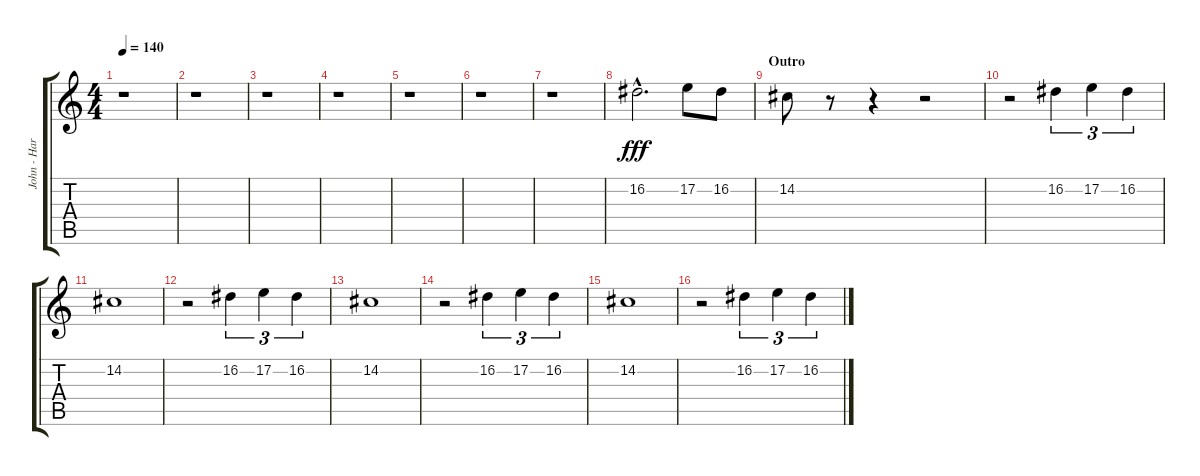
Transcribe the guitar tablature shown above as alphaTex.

\track ("John - Harmonica" "John - Har") {instrument harmonica}
\staff {score tabs}
\tuning (E4 B3 G3 D3 A2 E2) {hide}
\ts (4 4)
\tempo 140
\clef g2
\ks c
r.1{dy fff} |
r.1 |
r.1 |
r.1 |
r.1 |
r.1 |
r.1 |
16.2{hac}.2{d} 17.2.8 16.2.8 |
\section ("" "Outro")
14.2.8 r.8 r.4 r.2 |
r.2 16.2.4{tu (3 2)} 17.2.4{tu (3 2)} 16.2.4{tu (3 2)} |
14.2.1 |
r.2 16.2.4{tu (3 2)} 17.2.4{tu (3 2)} 16.2.4{tu (3 2)} |
14.2.1 |
r.2 16.2.4{tu (3 2)} 17.2.4{tu (3 2)} 16.2.4{tu (3 2)} |
14.2.1{volume 13} |
r.2 16.2.4{tu (3 2)} 17.2.4{tu (3 2)} 16.2.4{tu (3 2)}
